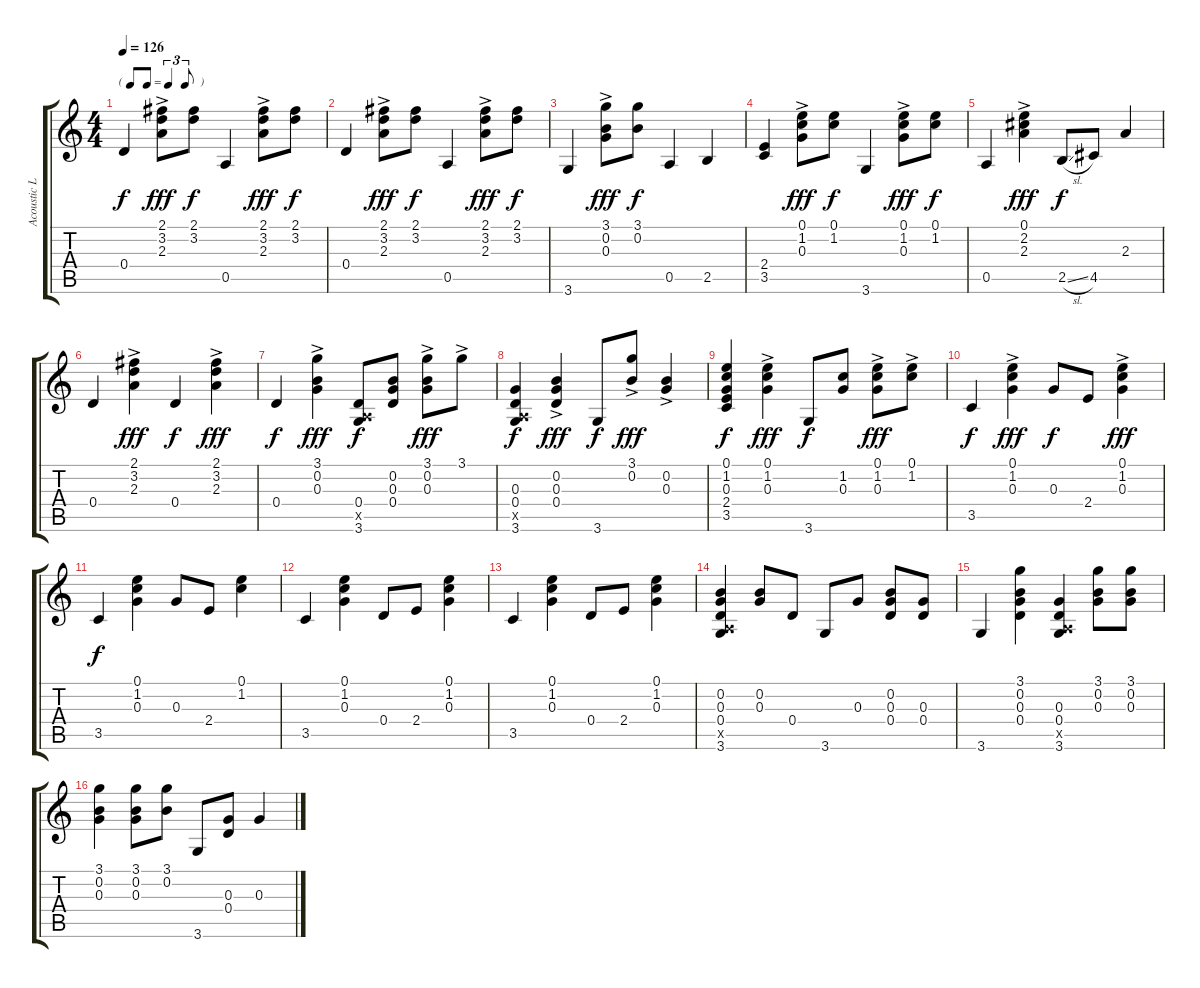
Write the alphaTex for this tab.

\track ("Acoustic Lead" "Acoustic L") {instrument acousticguitarsteel}
\staff {score tabs}
\tuning (E4 B3 G3 D3 A2 E2) {hide}
\ts (4 4)
\tf triplet8th
\tempo 126
\clef g2
\ks c
0.4.4{dy f} (2.1{ac} 3.2{ac} 2.3{ac}).8{dy fff} (2.1 3.2).8{dy f} 0.5.4 (2.1{ac} 3.2{ac} 2.3{ac}).8{dy fff} (2.1 3.2).8{dy f} |
0.4.4 (2.1{ac} 3.2{ac} 2.3{ac}).8{dy fff} (2.1 3.2).8{dy f} 0.5.4 (2.1{ac} 3.2{ac} 2.3{ac}).8{dy fff} (2.1 3.2).8{dy f} |
3.6.4 (3.1{ac} 0.2{ac} 0.3{ac}).8{dy fff} (3.1 0.2).8{dy f} 0.5.4 2.5.4 |
(2.4 3.5).4 (0.1{ac} 1.2{ac} 0.3{ac}).8{dy fff} (0.1 1.2).8{dy f} 3.6.4 (0.1{ac} 1.2{ac} 0.3{ac}).8{dy fff} (0.1 1.2).8{dy f} |
0.5.4 (0.1{ac} 2.2{ac} 2.3{ac}).4{dy fff} 2.5{sl}.8{dy f} 4.5.8 2.3.4 |
0.4.4 (2.1{ac} 3.2{ac} 2.3{ac}).4{dy fff} 0.4.4{dy f} (2.1{ac} 3.2{ac} 2.3{ac}).4{dy fff} |
0.4.4{dy f} (3.1{ac} 0.2{ac} 0.3{ac}).4{dy fff} (0.4 0.5{x} 3.6).8{dy f} (0.2 0.3 0.4).8 (3.1{ac} 0.2{ac} 0.3{ac}).8{dy fff} 3.1{ac}.8 |
(0.3 0.4 0.5{x} 3.6).4{dy f} (0.2{ac} 0.3{ac} 0.4{ac}).4{dy fff} 3.6.8{dy f} (3.1{ac} 0.2{ac}).8{dy fff} (0.2{ac} 0.3{ac}).4 |
(0.1 1.2 0.3 2.4 3.5).4{dy f} (0.1{ac} 1.2{ac} 0.3{ac}).4{dy fff} 3.6.8{dy f} (1.2 0.3).8 (0.1{ac} 1.2{ac} 0.3{ac}).8{dy fff} (0.1{ac} 1.2{ac}).8 |
3.5.4{dy f} (0.1{ac} 1.2{ac} 0.3{ac}).4{dy fff} 0.3.8{dy f} 2.4.8 (0.1{ac} 1.2{ac} 0.3{ac}).4{dy fff} |
3.5.4{dy f} (0.1 1.2 0.3).4 0.3.8 2.4.8 (0.1 1.2).4 |
3.5.4 (0.1 1.2 0.3).4 0.4.8 2.4.8 (0.1 1.2 0.3).4 |
3.5.4 (0.1 1.2 0.3).4 0.4.8 2.4.8 (0.1 1.2 0.3).4 |
(0.2 0.3 0.4 0.5{x} 3.6).4 (0.2 0.3).8 0.4.8 3.6.8 0.3.8 (0.2 0.3 0.4).8 (0.3 0.4).8 |
3.6.4 (3.1 0.2 0.3 0.4).4 (0.3 0.4 0.5{x} 3.6).4 (3.1 0.2 0.3).8 (3.1 0.2 0.3).8 |
(3.1 0.2 0.3).4 (3.1 0.2 0.3).8 (3.1 0.2).8 3.6.8 (0.3 0.4).8 0.3.4
